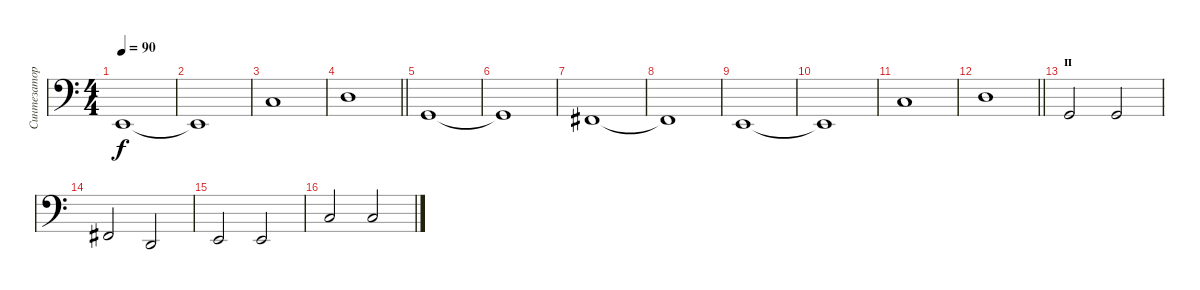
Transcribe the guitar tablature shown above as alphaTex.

\track ("Синтезатор (басс)" "Синтезатор") {instrument synthstrings2}
\staff {score}
\tuning (G2 D2 A1 E1) {hide}
\ts (4 4)
\tempo 90
\clef f4
\ks c
2.2.1{dy f} |
2.2{t}.1 |
5.1.1 |
\barLineRight lightlight
7.1.1 |
5.2.1 |
5.2{t}.1 |
4.2.1 |
4.2{t}.1 |
2.2.1 |
2.2{t}.1 |
5.1.1 |
\barLineRight lightlight
7.1.1 |
\section ("" "п")
0.1.2 0.1.2 |
4.2.2 0.2.2 |
2.2.2 2.2.2 |
5.1.2 5.1.2
